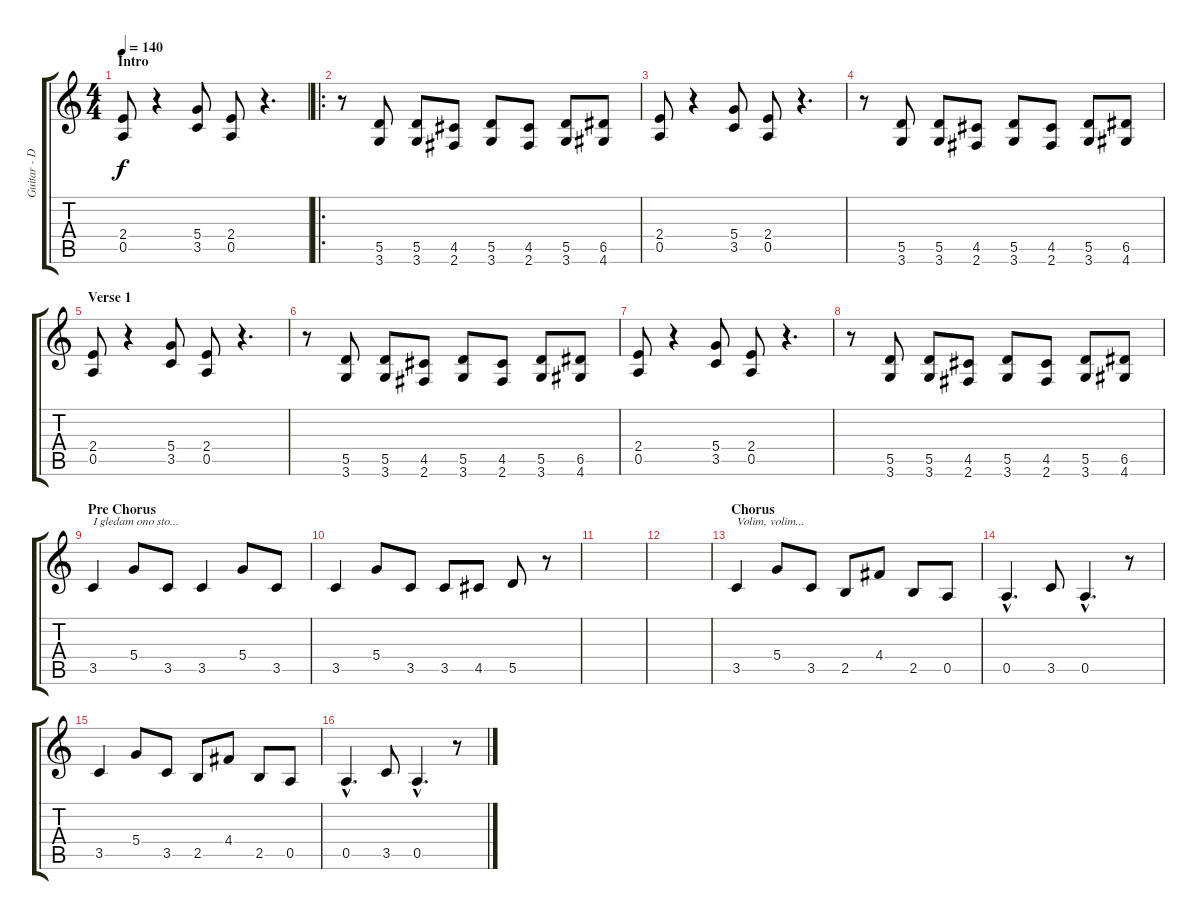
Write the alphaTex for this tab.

\track ("Guitar - Dzindzer" "Guitar - D") {instrument distortionguitar}
\staff {score tabs}
\tuning (E4 B3 G3 D3 A2 E2) {hide}
\ts (4 4)
\section ("" "Intro")
\tempo 140
\clef g2
\ks c
(2.4 0.5).8{dy f instrument distortionguitar} r.4 (5.4 3.5).8 (2.4 0.5).8 r.4{d} |
\ro
r.8 (5.5 3.6).8 (5.5 3.6).8 (4.5 2.6).8 (5.5 3.6).8 (4.5 2.6).8 (5.5 3.6).8 (6.5 4.6).8 |
(2.4 0.5).8 r.4 (5.4 3.5).8 (2.4 0.5).8 r.4{d} |
r.8 (5.5 3.6).8 (5.5 3.6).8 (4.5 2.6).8 (5.5 3.6).8 (4.5 2.6).8 (5.5 3.6).8 (6.5 4.6).8 |
\section ("" "Verse 1")
(2.4 0.5).8 r.4 (5.4 3.5).8 (2.4 0.5).8 r.4{d} |
r.8 (5.5 3.6).8 (5.5 3.6).8 (4.5 2.6).8 (5.5 3.6).8 (4.5 2.6).8 (5.5 3.6).8 (6.5 4.6).8 |
(2.4 0.5).8 r.4 (5.4 3.5).8 (2.4 0.5).8 r.4{d} |
r.8 (5.5 3.6).8 (5.5 3.6).8 (4.5 2.6).8 (5.5 3.6).8 (4.5 2.6).8 (5.5 3.6).8 (6.5 4.6).8 |
\section ("" "Pre Chorus")
3.5.4{txt "I gledam ono sto..."} 5.4.8 3.5.8 3.5.4 5.4.8 3.5.8 |
3.5.4 5.4.8 3.5.8 3.5.8 4.5.8 5.5.8 r.8 |
|
|
\section ("" "Chorus")
3.5.4{txt "Volim, volim..."} 5.4.8 3.5.8 2.5.8 4.4.8 2.5.8 0.5.8 |
0.5{hac}.4{d} 3.5.8 0.5{hac}.4{d} r.8 |
3.5.4 5.4.8 3.5.8 2.5.8 4.4.8 2.5.8 0.5.8 |
0.5{hac}.4{d} 3.5.8 0.5{hac}.4{d} r.8
